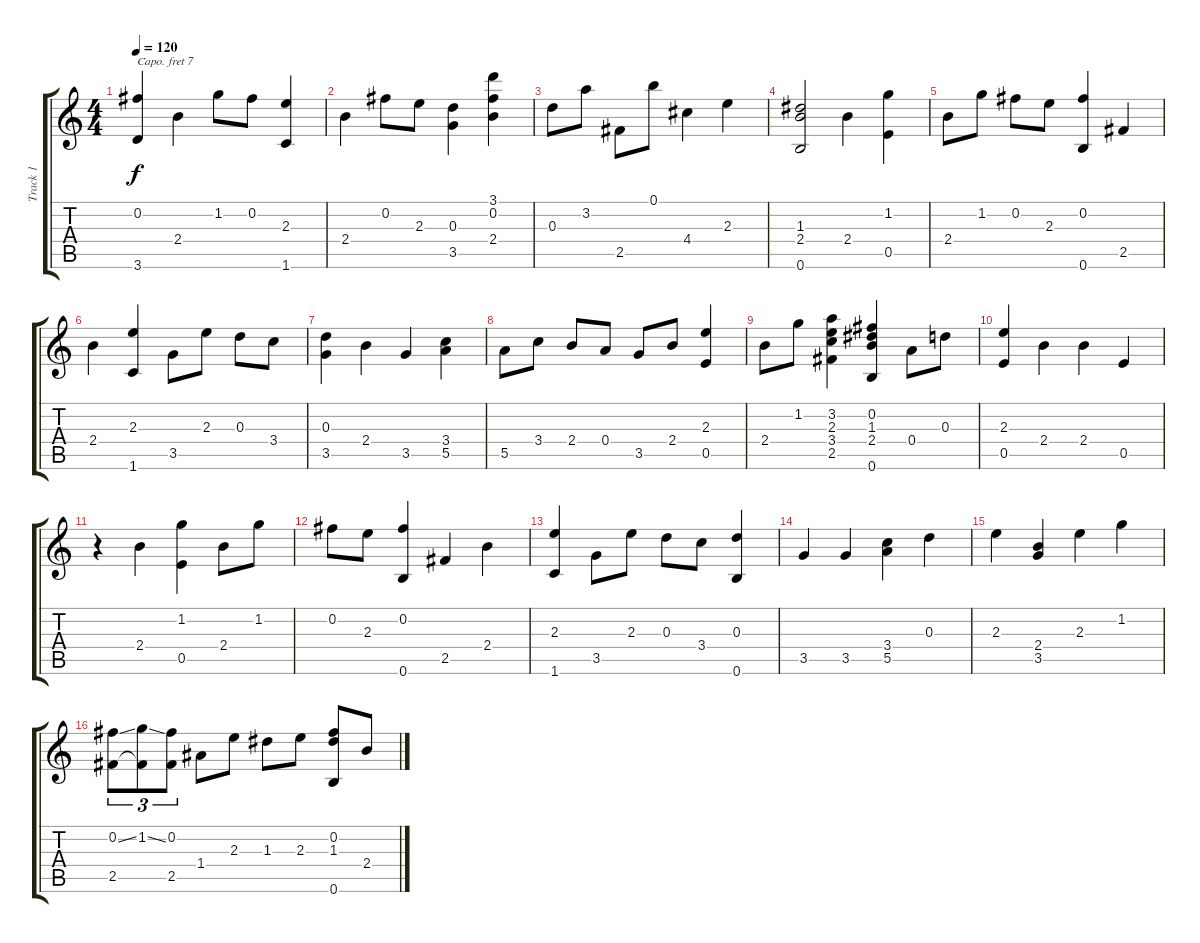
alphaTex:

\track ("Track 1" "Track 1") {instrument acousticguitarsteel}
\staff {score tabs}
\capo 7
\tuning (E4 B3 G3 D3 A2 E2) {hide}
\ts (4 4)
\tempo 120
\clef g2
\ks c
(0.2 3.6).4{txt "" dy f} 2.4.4{txt ""} 1.2.8{txt ""} 0.2.8{txt ""} (2.3 1.6).4{txt ""} |
2.4.4{txt ""} 0.2.8{txt ""} 2.3.8{txt ""} (0.3 3.5).4{txt ""} (3.1 0.2 2.4).4{txt ""} |
0.3.8{txt ""} 3.2.8{txt ""} 2.5.8{txt ""} 0.1.8{txt ""} 4.4.4{txt ""} 2.3.4{txt ""} |
(1.3 2.4 0.6).2{txt ""} 2.4.4{txt ""} (1.2 0.5).4{txt ""} |
2.4.8{txt ""} 1.2.8{txt ""} 0.2.8{txt ""} 2.3.8{txt ""} (0.2 0.6).4{txt ""} 2.5.4{txt ""} |
2.4.4{txt ""} (2.3 1.6).4{txt ""} 3.5.8{txt ""} 2.3.8{txt ""} 0.3.8{txt ""} 3.4.8{txt ""} |
(0.3 3.5).4{txt ""} 2.4.4{txt ""} 3.5.4{txt ""} (3.4 5.5).4{txt ""} |
5.5.8{txt ""} 3.4.8{txt ""} 2.4.8{txt ""} 0.4.8{txt ""} 3.5.8{txt ""} 2.4.8{txt ""} (2.3 0.5).4{txt ""} |
2.4.8{txt ""} 1.2.8{txt ""} (3.2 2.3 3.4 2.5).4{txt ""} (0.2 1.3 2.4 0.6).4{txt ""} 0.4.8{txt ""} 0.3.8{txt ""} |
(2.3 0.5).4{txt ""} 2.4.4{txt ""} 2.4.4{txt ""} 0.5.4{txt ""} |
r.4{txt ""} 2.4.4{txt ""} (1.2 0.5).4{txt ""} 2.4.8{txt ""} 1.2.8{txt ""} |
0.2.8{txt ""} 2.3.8{txt ""} (0.2 0.6).4{txt ""} 2.5.4{txt ""} 2.4.4{txt ""} |
(2.3 1.6).4{txt ""} 3.5.8{txt ""} 2.3.8{txt ""} 0.3.8{txt ""} 3.4.8{txt ""} (0.3 0.6).4{txt ""} |
3.5.4{txt ""} 3.5.4{txt ""} (3.4 5.5).4{txt ""} 0.3.4{txt ""} |
2.3.4{txt ""} (2.4 3.5).4{txt ""} 2.3.4{txt ""} 1.2.4{txt ""} |
(0.2{ss} 2.5).8{tu (3 2) txt ""} (1.2{ss} 2.5{t}).8{tu (3 2) txt ""} (0.2 2.5).8{tu (3 2) txt ""} 1.4.8{txt ""} 2.3.8{txt ""} 1.3.8{txt ""} 2.3.8{txt ""} (0.2 1.3 0.6).8{txt ""} 2.4.8{txt ""}
